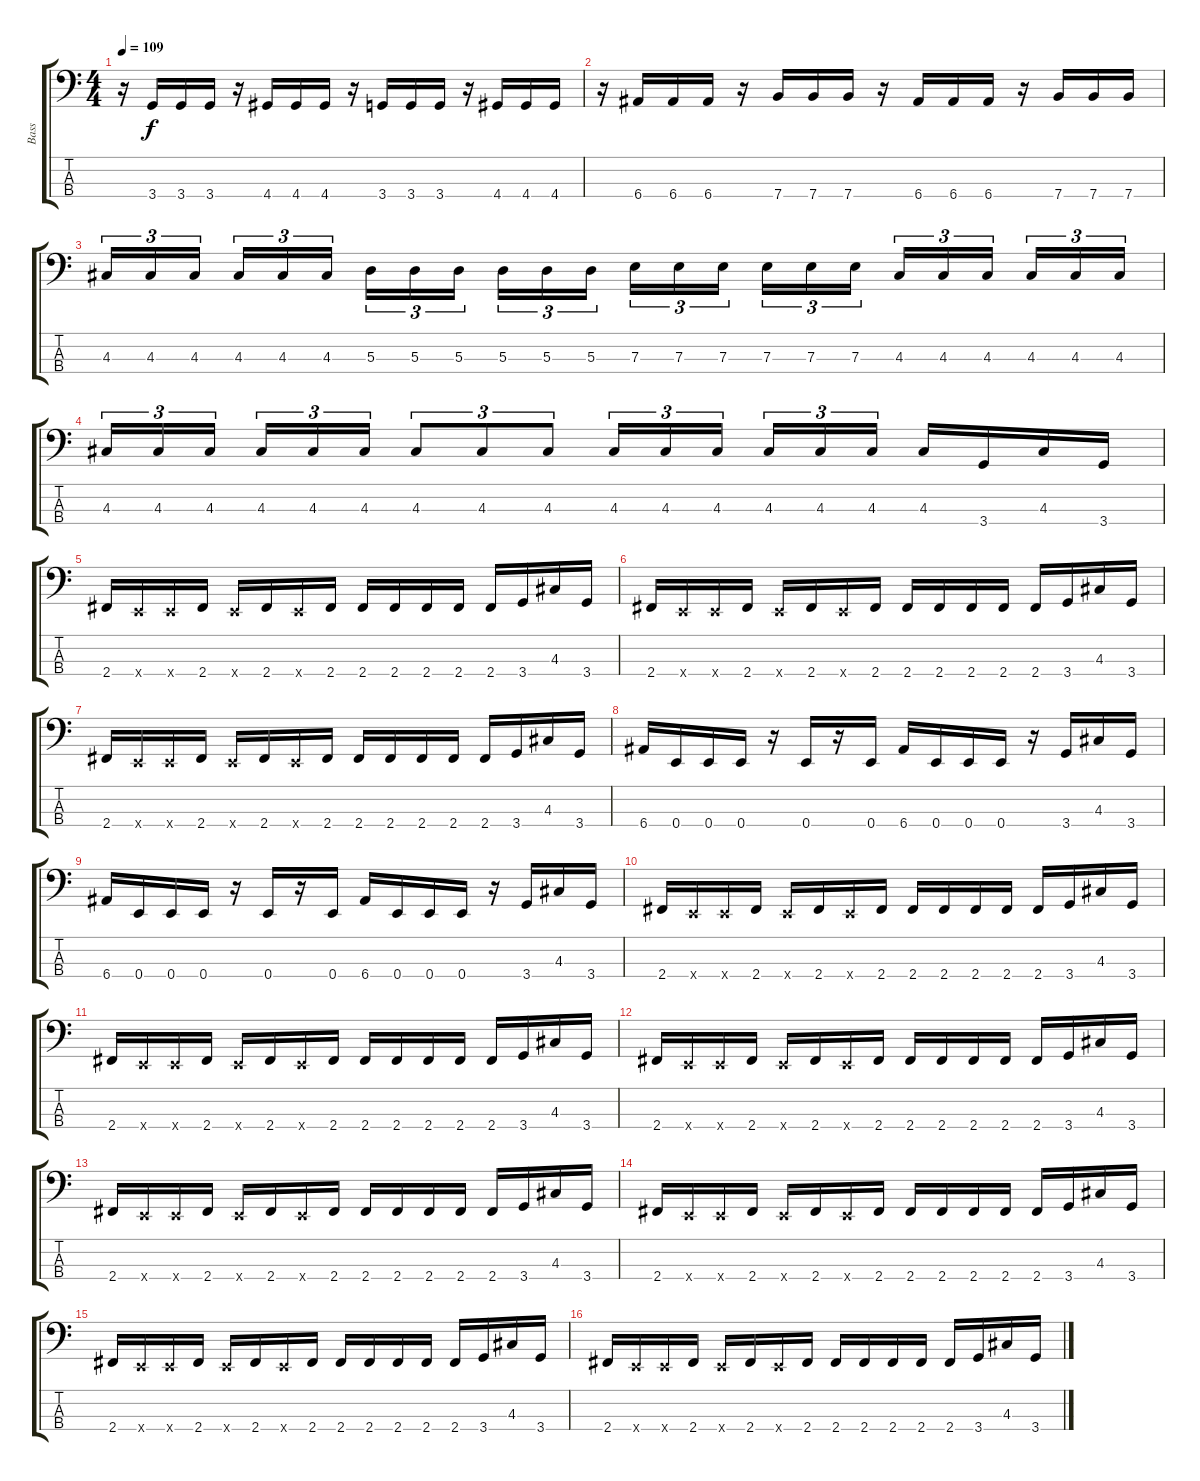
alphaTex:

\track ("Bass" "Bass") {instrument electricbasspick}
\staff {score tabs}
\tuning (G2 D2 A1 E1) {hide}
\ts (4 4)
\tempo 109
\clef f4
\ks c
r.16{dy f} 3.4.16 3.4.16 3.4.16 r.16 4.4.16 4.4.16 4.4.16 r.16 3.4.16 3.4.16 3.4.16 r.16 4.4.16 4.4.16 4.4.16 |
r.16 6.4.16 6.4.16 6.4.16 r.16 7.4.16 7.4.16 7.4.16 r.16 6.4.16 6.4.16 6.4.16 r.16 7.4.16 7.4.16 7.4.16 |
4.3.16{tu (3 2)} 4.3.16{tu (3 2)} 4.3.16{tu (3 2)} 4.3.16{tu (3 2)} 4.3.16{tu (3 2)} 4.3.16{tu (3 2)} 5.3.16{tu (3 2)} 5.3.16{tu (3 2)} 5.3.16{tu (3 2)} 5.3.16{tu (3 2)} 5.3.16{tu (3 2)} 5.3.16{tu (3 2)} 7.3.16{tu (3 2)} 7.3.16{tu (3 2)} 7.3.16{tu (3 2)} 7.3.16{tu (3 2)} 7.3.16{tu (3 2)} 7.3.16{tu (3 2)} 4.3.16{tu (3 2)} 4.3.16{tu (3 2)} 4.3.16{tu (3 2)} 4.3.16{tu (3 2)} 4.3.16{tu (3 2)} 4.3.16{tu (3 2)} |
4.3.16{tu (3 2)} 4.3.16{tu (3 2)} 4.3.16{tu (3 2)} 4.3.16{tu (3 2)} 4.3.16{tu (3 2)} 4.3.16{tu (3 2)} 4.3.8{tu (3 2)} 4.3.8{tu (3 2)} 4.3.8{tu (3 2)} 4.3.16{tu (3 2)} 4.3.16{tu (3 2)} 4.3.16{tu (3 2)} 4.3.16{tu (3 2)} 4.3.16{tu (3 2)} 4.3.16{tu (3 2)} 4.3.16 3.4.16 4.3.16 3.4.16 |
2.4.16 0.4{x}.16 0.4{x}.16 2.4.16 0.4{x}.16 2.4.16 0.4{x}.16 2.4.16 2.4.16 2.4.16 2.4.16 2.4.16 2.4.16 3.4.16 4.3.16 3.4.16 |
2.4.16 0.4{x}.16 0.4{x}.16 2.4.16 0.4{x}.16 2.4.16 0.4{x}.16 2.4.16 2.4.16 2.4.16 2.4.16 2.4.16 2.4.16 3.4.16 4.3.16 3.4.16 |
2.4.16 0.4{x}.16 0.4{x}.16 2.4.16 0.4{x}.16 2.4.16 0.4{x}.16 2.4.16 2.4.16 2.4.16 2.4.16 2.4.16 2.4.16 3.4.16 4.3.16 3.4.16 |
6.4.16 0.4.16 0.4.16 0.4.16 r.16 0.4.16 r.16 0.4.16 6.4.16 0.4.16 0.4.16 0.4.16 r.16 3.4.16 4.3.16 3.4.16 |
6.4.16 0.4.16 0.4.16 0.4.16 r.16 0.4.16 r.16 0.4.16 6.4.16 0.4.16 0.4.16 0.4.16 r.16 3.4.16 4.3.16 3.4.16 |
2.4.16 0.4{x}.16 0.4{x}.16 2.4.16 0.4{x}.16 2.4.16 0.4{x}.16 2.4.16 2.4.16 2.4.16 2.4.16 2.4.16 2.4.16 3.4.16 4.3.16 3.4.16 |
2.4.16 0.4{x}.16 0.4{x}.16 2.4.16 0.4{x}.16 2.4.16 0.4{x}.16 2.4.16 2.4.16 2.4.16 2.4.16 2.4.16 2.4.16 3.4.16 4.3.16 3.4.16 |
2.4.16 0.4{x}.16 0.4{x}.16 2.4.16 0.4{x}.16 2.4.16 0.4{x}.16 2.4.16 2.4.16 2.4.16 2.4.16 2.4.16 2.4.16 3.4.16 4.3.16 3.4.16 |
2.4.16 0.4{x}.16 0.4{x}.16 2.4.16 0.4{x}.16 2.4.16 0.4{x}.16 2.4.16 2.4.16 2.4.16 2.4.16 2.4.16 2.4.16 3.4.16 4.3.16 3.4.16 |
2.4.16 0.4{x}.16 0.4{x}.16 2.4.16 0.4{x}.16 2.4.16 0.4{x}.16 2.4.16 2.4.16 2.4.16 2.4.16 2.4.16 2.4.16 3.4.16 4.3.16 3.4.16 |
2.4.16 0.4{x}.16 0.4{x}.16 2.4.16 0.4{x}.16 2.4.16 0.4{x}.16 2.4.16 2.4.16 2.4.16 2.4.16 2.4.16 2.4.16 3.4.16 4.3.16 3.4.16 |
2.4.16 0.4{x}.16 0.4{x}.16 2.4.16 0.4{x}.16 2.4.16 0.4{x}.16 2.4.16 2.4.16 2.4.16 2.4.16 2.4.16 2.4.16 3.4.16 4.3.16 3.4.16
